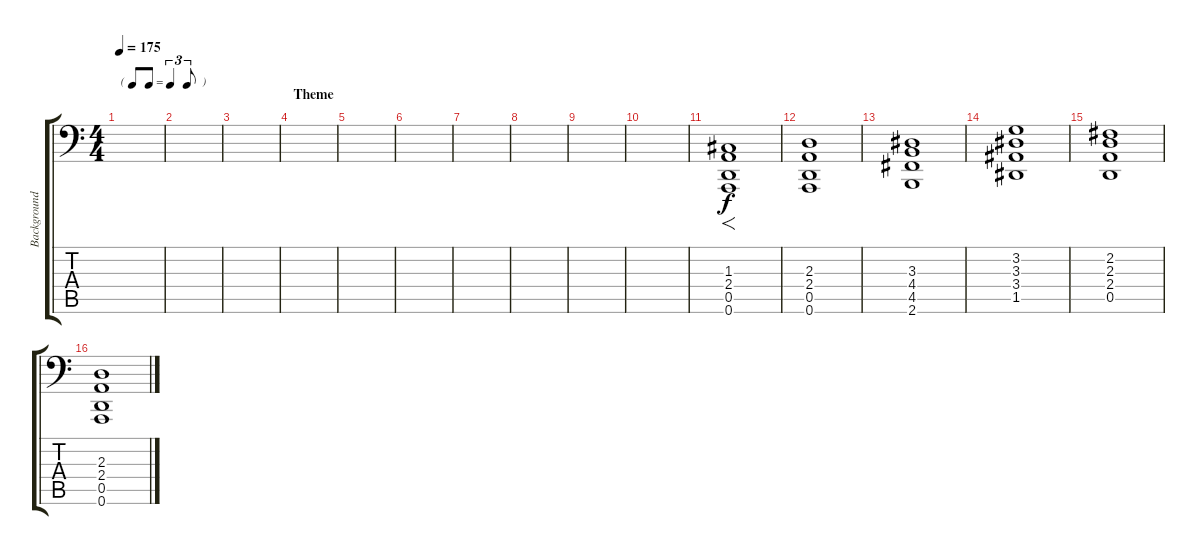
\track ("Background" "Background") {instrument stringensemble1}
\staff {score tabs}
\tuning (A3 E3 C3 G2 D2 A1) {hide}
\ts (4 4)
\tf triplet8th
\tempo 175
\clef f4
\ks c
|
|
|
\section ("" "Theme")
|
|
|
|
|
|
|
(1.3 2.4 0.5 0.6).1{f} |
(2.3 2.4 0.5 0.6).1 |
(3.3 4.4 4.5 2.6).1 |
(3.2 3.3 3.4 1.5).1 |
(2.2 2.3 2.4 0.5).1 |
(2.3 2.4 0.5 0.6).1
